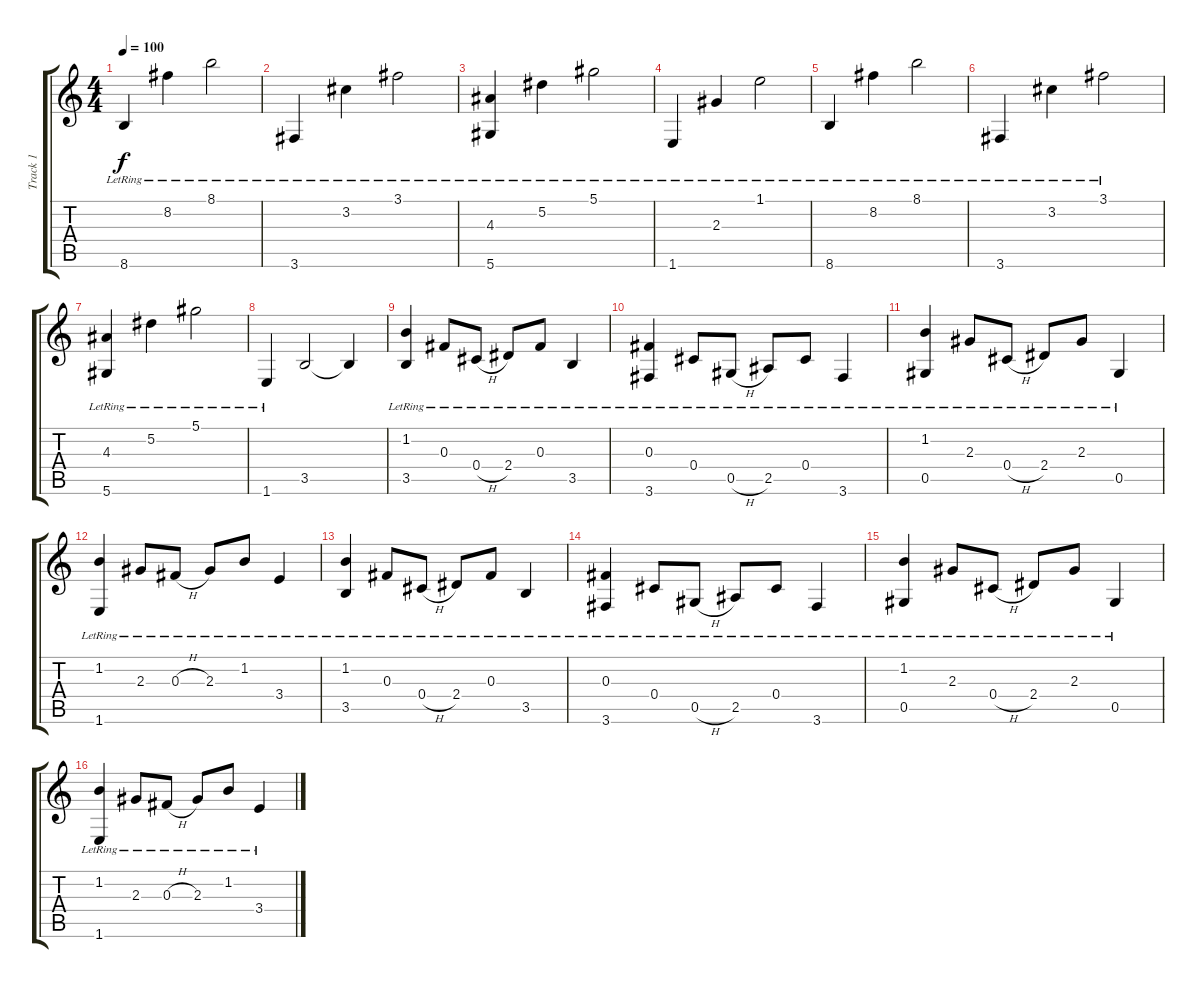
\track ("Track 1" "Track 1") {instrument acousticguitarnylon}
\staff {score tabs}
\tuning (Eb4 Bb3 Gb3 Db3 Ab2 Eb2) {hide}
\ts (4 4)
\tempo 100
\clef g2
\ks c
8.6{lr}.4{dy f} 8.2{lr}.4 8.1{lr}.2 |
3.6{lr}.4 3.2{lr}.4 3.1{lr}.2 |
(4.3{lr} 5.6{lr}).4 5.2{lr}.4 5.1{lr}.2 |
1.6{lr}.4 2.3{lr}.4 1.1{lr}.2 |
8.6{lr}.4 8.2{lr}.4 8.1{lr}.2 |
3.6{lr}.4 3.2{lr}.4 3.1{lr}.2 |
(4.3{lr} 5.6{lr}).4 5.2{lr}.4 5.1{lr}.2 |
1.6{lr}.4 3.5.2 3.5{t}.4 |
(1.2{lr} 3.5{lr}).4 0.3{lr}.8 0.4{h lr}.8 2.4{lr}.8 0.3{lr}.8 3.5{lr}.4 |
(0.3{lr} 3.6{lr}).4 0.4{lr}.8 0.5{h lr}.8 2.5{lr}.8 0.4{lr}.8 3.6{lr}.4 |
(1.2{lr} 0.5{lr}).4 2.3{lr}.8 0.4{h lr}.8 2.4{lr}.8 2.3{lr}.8 0.5{lr}.4 |
(1.2{lr} 1.6).4 2.3{lr}.8 0.3{h lr}.8 2.3{lr}.8 1.2{lr}.8 3.4{lr}.4 |
(1.2{lr} 3.5{lr}).4 0.3{lr}.8 0.4{h lr}.8 2.4{lr}.8 0.3{lr}.8 3.5{lr}.4 |
(0.3{lr} 3.6{lr}).4 0.4{lr}.8 0.5{h lr}.8 2.5{lr}.8 0.4{lr}.8 3.6{lr}.4 |
(1.2{lr} 0.5{lr}).4 2.3{lr}.8 0.4{h lr}.8 2.4{lr}.8 2.3{lr}.8 0.5{lr}.4 |
(1.2{lr} 1.6).4 2.3{lr}.8 0.3{h lr}.8 2.3{lr}.8 1.2{lr}.8 3.4{lr}.4
